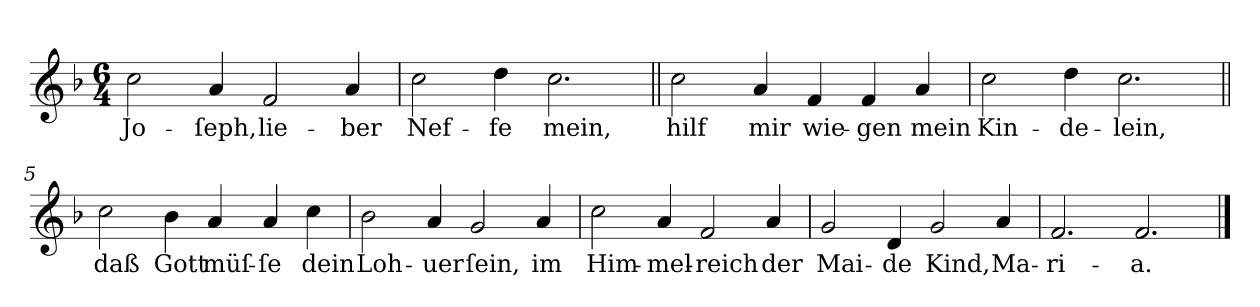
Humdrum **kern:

**kern	**text
*part1	*part1
*staff1	*staff1
*k[b-]	*
*F:	*
*M6/4	*
=1	=1
2cc	Jo-
4a	-ſeph,
2f	lie-
4a	-ber
=2	=2
2cc	Nef-
4dd	-fe
2.cc	mein,
=3||	=3||
2cc	hilf
4a	mir
4f	wie-
4f	-gen
4a	mein
=4	=4
2cc	Kin-
4dd	-de-
2.cc	-lein,
=5||	=5||
2cc	daß
4b-	Gott
4a	müſ-
4a	-ſe
4cc	dein
=6	=6
2b-	Loh-
4a	-uer
2g	ſein,
4a	im
=7	=7
2cc	Him-
4a	-mel-
2f	-reich
4a	der
=8	=8
2g	Mai-
4d	-de
2g	Kind,
4a	Ma-
=9	=9
2.f	-ri-
2.f	-a.
==	==
*-	*-
